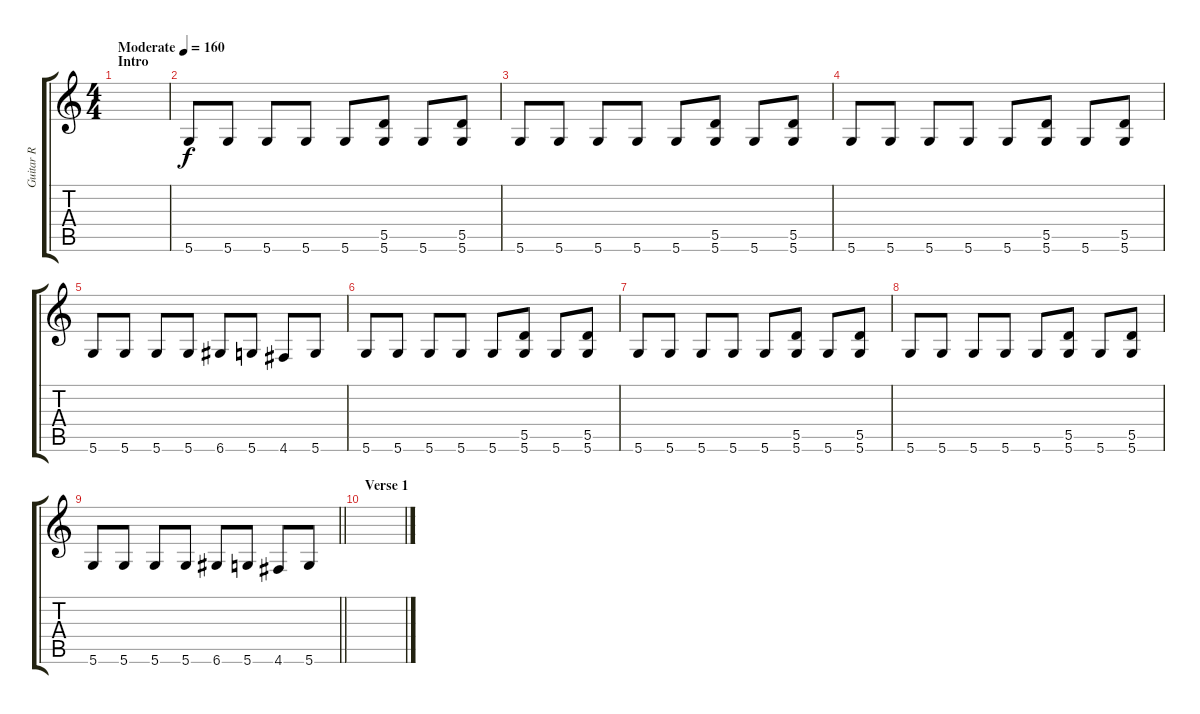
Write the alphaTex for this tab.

\track ("Guitar R" "Guitar R") {instrument distortionguitar}
\staff {score tabs}
\tuning (E4 B3 G3 D3 A2 D2) {hide}
\ts (4 4)
\section ("" "Intro")
\tempo (160 "Moderate")
\clef g2
\ks c
|
5.6.8 5.6.8 5.6.8 5.6.8 5.6.8 (5.5 5.6).8 5.6.8 (5.5 5.6).8 |
5.6.8 5.6.8 5.6.8 5.6.8 5.6.8 (5.5 5.6).8 5.6.8 (5.5 5.6).8 |
5.6.8 5.6.8 5.6.8 5.6.8 5.6.8 (5.5 5.6).8 5.6.8 (5.5 5.6).8 |
5.6.8 5.6.8 5.6.8 5.6.8 6.6.8 5.6.8 4.6.8 5.6.8 |
5.6.8 5.6.8 5.6.8 5.6.8 5.6.8 (5.5 5.6).8 5.6.8 (5.5 5.6).8 |
5.6.8 5.6.8 5.6.8 5.6.8 5.6.8 (5.5 5.6).8 5.6.8 (5.5 5.6).8 |
5.6.8 5.6.8 5.6.8 5.6.8 5.6.8 (5.5 5.6).8 5.6.8 (5.5 5.6).8 |
\barLineRight lightlight
5.6.8 5.6.8 5.6.8 5.6.8 6.6.8 5.6.8 4.6.8 5.6.8 |
\section ("" "Verse 1")
